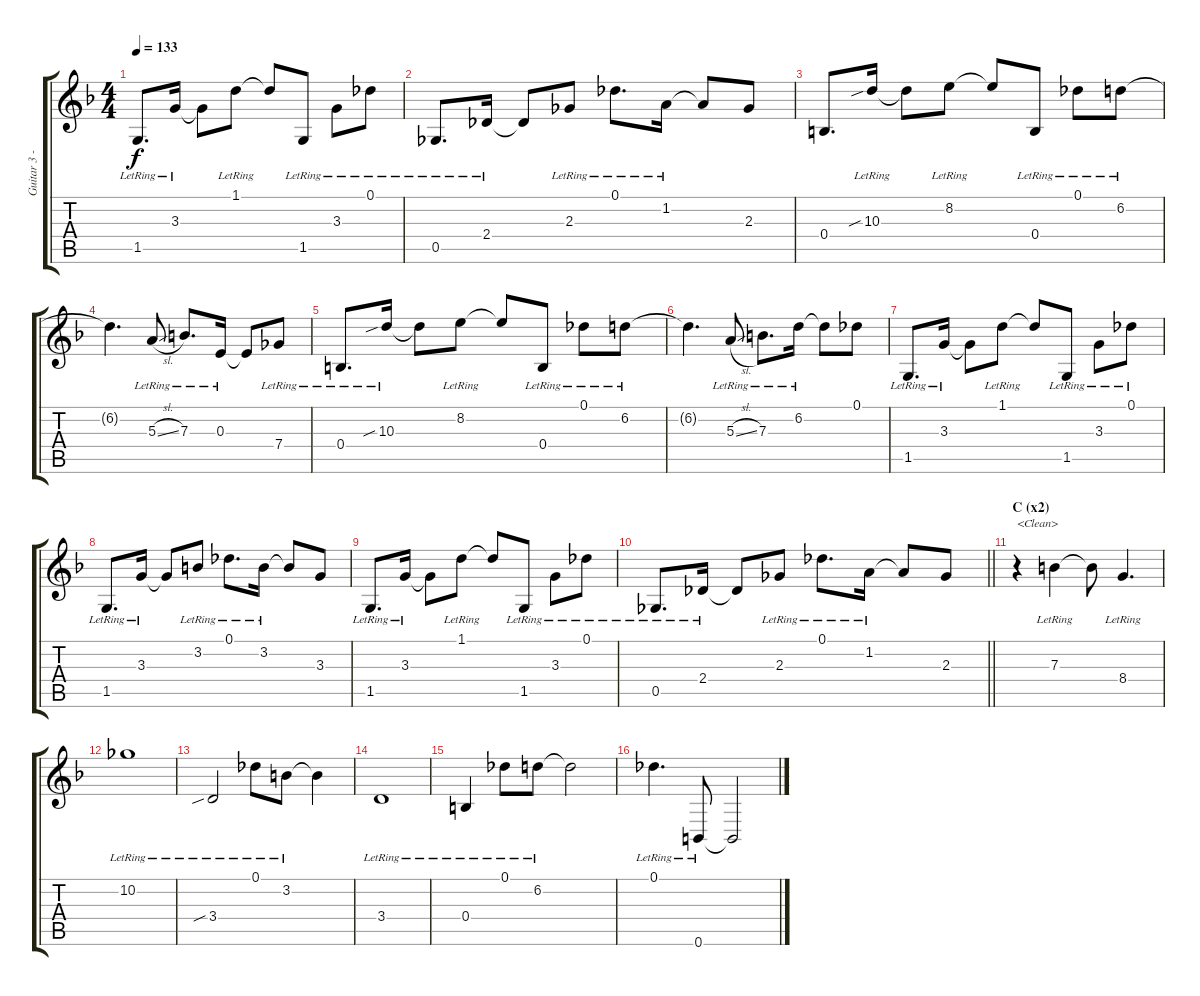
\track ("Guitar 3 - Aoi" "Guitar 3 -") {instrument overdrivenguitar}
\staff {score tabs}
\tuning (Db4 Ab3 E3 B2 Gb2 B1) {hide}
\ts (4 4)
\tempo 133
\clef g2
\ks f
1.5{lr}.8{d dy f} 3.3{lr}.16 3.3{t}.8 1.1{lr}.8 1.1{t}.8 1.5{lr}.8 3.3{lr}.8 0.1{lr}.8 |
0.5{lr}.8{d} 2.4{lr}.16 2.4{t}.8 2.3{lr}.8 0.1{lr}.8{d} 1.2{lr}.16 1.2{t}.8 2.3.8 |
0.4.8{d} 10.3{sib lr}.16 10.3{t}.8 8.2{lr}.8 8.2{t}.8 0.4{lr}.8 0.1{lr}.8 6.2{lr}.8 |
6.2{t}.4{d} 5.3{sl lr}.8 7.3{lr}.8{d} 0.3{lr}.16 0.3{t}.8 7.4{lr}.8 |
0.4{lr}.8{d} 10.3{sib lr}.16 10.3{t}.8 8.2{lr}.8 8.2{t}.8 0.4{lr}.8 0.1{lr}.8 6.2{lr}.8 |
6.2{t}.4{d} 5.3{sl lr}.8 7.3{lr}.8{d} 6.2{lr}.16 6.2{t}.8 0.1.8 |
1.5{lr}.8{d} 3.3{lr}.16 3.3{t}.8 1.1{lr}.8 1.1{t}.8 1.5{lr}.8 3.3{lr}.8 0.1{lr}.8 |
1.5{lr}.8{d} 3.3{lr}.16 3.3{t}.8 3.2{lr}.8 0.1{lr}.8{d} 3.2{lr}.16 3.2{t}.8 3.3.8 |
1.5{lr}.8{d} 3.3{lr}.16 3.3{t}.8 1.1{lr}.8 1.1{t}.8 1.5{lr}.8 3.3{lr}.8 0.1{lr}.8 |
\barLineRight lightlight
0.5{lr}.8{d} 2.4{lr}.16 2.4{t}.8 2.3{lr}.8 0.1{lr}.8{d} 1.2{lr}.16 1.2{t}.8 2.3.8 |
\section ("" "C (x2)")
r.4{txt "<Clean>" instrument electricguitarclean} 7.3{lr}.4 7.3{t}.8 8.4{lr}.4{d} |
10.2{lr}.1 |
3.4{sib lr}.2 0.1{lr}.8 3.2{lr}.8 3.2{t}.4 |
3.4{lr}.1 |
0.4{lr}.4 0.1{lr}.8 6.2{lr}.8 6.2{t}.2 |
0.1{lr}.4{d} 0.6{lr}.8 0.6{t}.2
